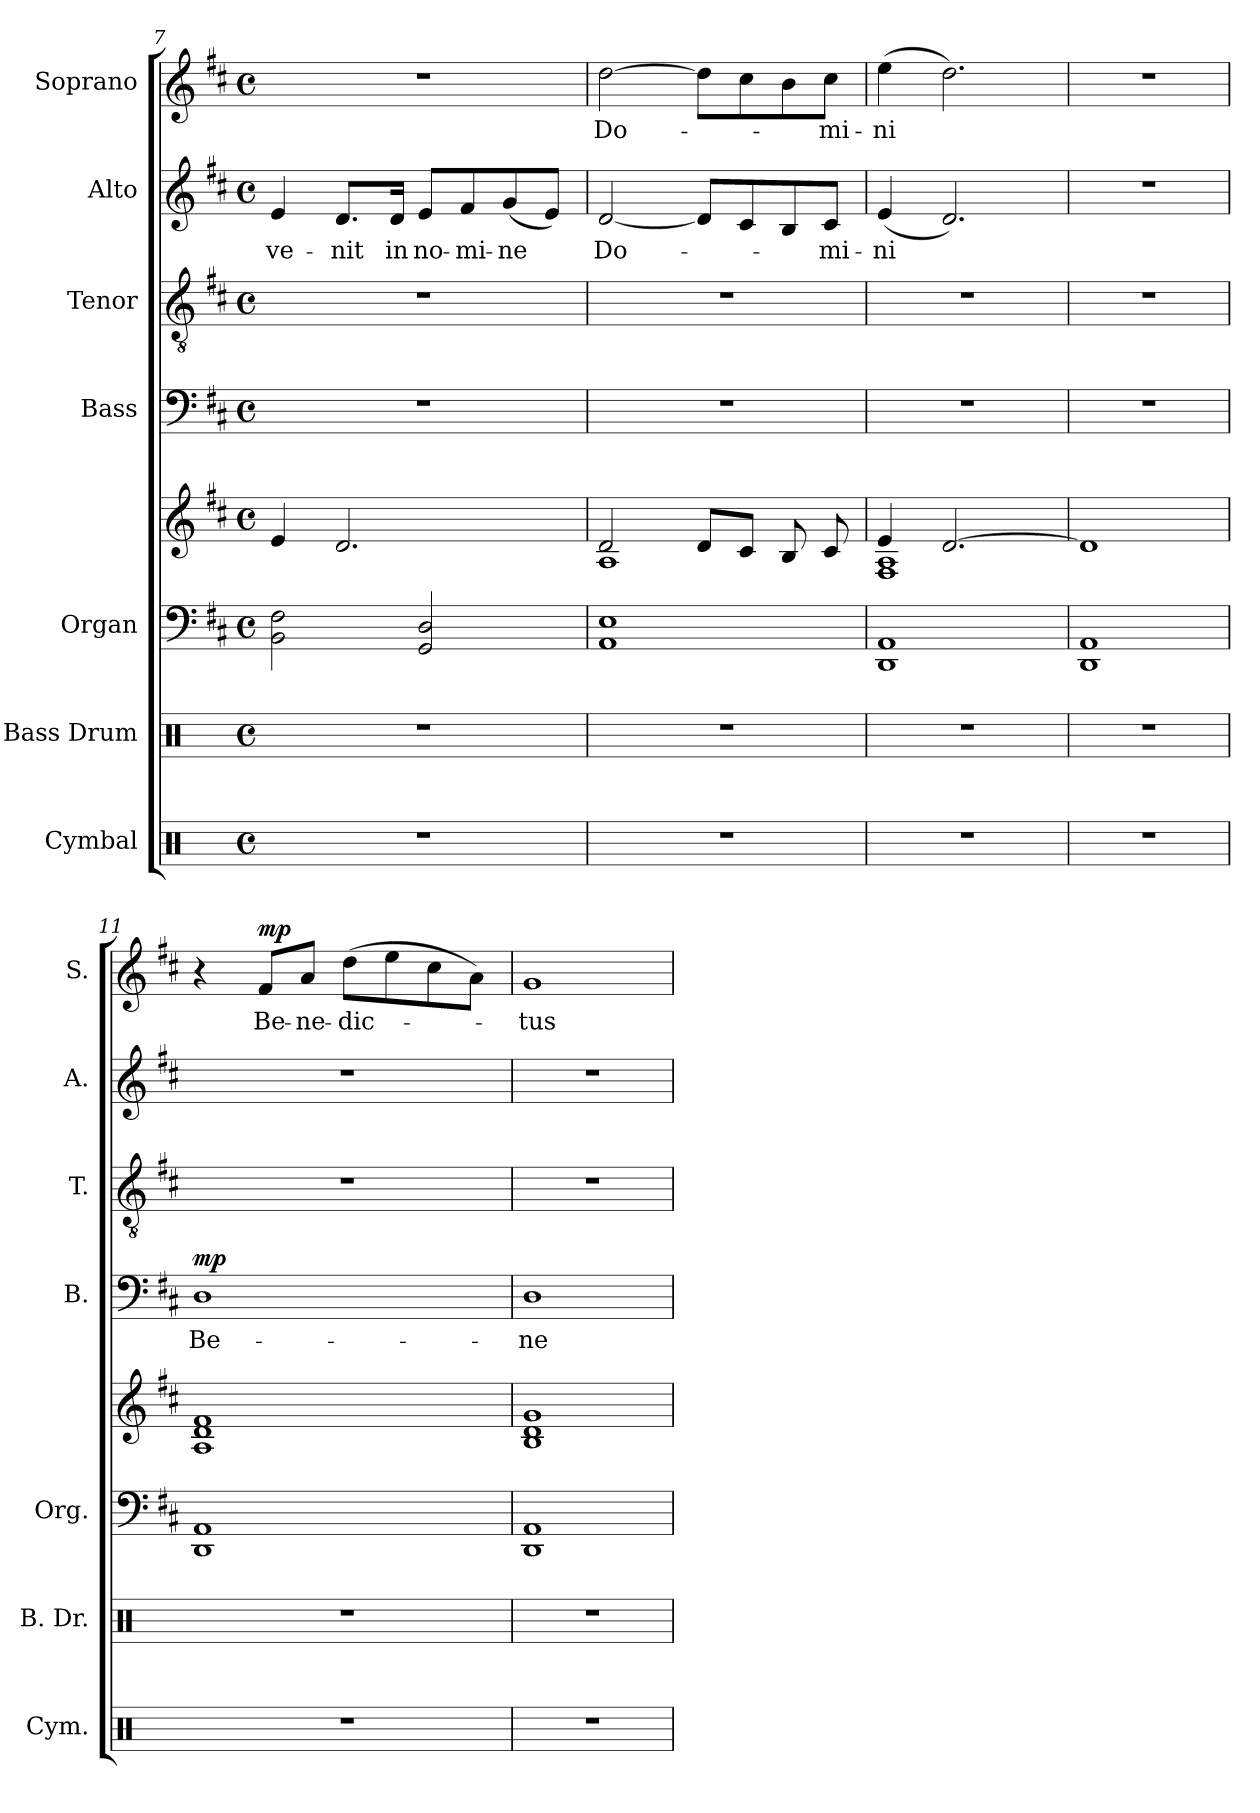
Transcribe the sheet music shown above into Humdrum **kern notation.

**kern	**kern	**kern	**kern	**kern	**text	**dynam	**kern	**kern	**text	**kern	**text	**dynam
*part7	*part6	*part5	*part5	*part4	*part4	*part4	*part3	*part2	*part2	*part1	*part1	*part1
*staff8	*staff7	*staff6	*staff5	*staff4	*staff4	*staff4	*staff3	*staff2	*staff2	*staff1	*staff1	*staff1
*I"Cymbal	*I"Bass Drum	*I"Organ	*	*I"Bass	*	*	*I"Tenor	*I"Alto	*	*I"Soprano	*	*
*I'Cym.	*I'B. Dr.	*I'Org.	*	*I'B.	*	*	*I'T.	*I'A.	*	*I'S.	*	*
!!LO:LB:g=z
*clefX	*clefX	*clefF4	*clefG2	*clefF4	*	*	*clefGv2	*clefG2	*	*clefG2	*	*
*k[]	*k[]	*k[f#c#]	*k[f#c#]	*k[f#c#]	*	*	*k[f#c#]	*k[f#c#]	*	*k[f#c#]	*	*
*M4/4	*M4/4	*M4/4	*M4/4	*M4/4	*	*	*M4/4	*M4/4	*	*M4/4	*	*
*met(c)	*met(c)	*met(c)	*met(c)	*met(c)	*	*	*met(c)	*met(c)	*	*met(c)	*	*
=7	=7	=7	=7	=7	=7	=7	=7	=7	=7	=7	=7	=7
!	!	!	!	!	!	!	!	!	!LO:LY:b	!	!	!
1r	1r	2BB\ 2F#\	4e/	1r	.	.	1r	4e/	ve-	1r	.	.
!	!	!	!	!	!	!	!	!	!LO:LY:b	!	!	!
.	.	.	2.d/	.	.	.	.	8.d/L	-nit	.	.	.
!	!	!	!	!	!	!	!	!	!LO:LY:b	!	!	!
.	.	.	.	.	.	.	.	16d/Jk	in	.	.	.
!	!	!	!	!	!	!	!	!	!LO:LY:b	!	!	!
.	.	2GG/ 2D/	.	.	.	.	.	8e/L	no-	.	.	.
!	!	!	!	!	!	!	!	!	!LO:LY:b	!	!	!
.	.	.	.	.	.	.	.	8f#/	-mi-	.	.	.
!	!	!	!	!	!	!	!	!	!LO:LY:b	!	!	!
.	.	.	.	.	.	.	.	(8g/	-ne	.	.	.
.	.	.	.	.	.	.	.	8e/J)	.	.	.	.
=8	=8	=8	=8	=8	=8	=8	=8	=8	=8	=8	=8	=8
*	*	*	*^	*	*	*	*	*	*	*	*	*
!	!	!	!	!	!	!	!	!	!	!LO:LY:b	!	!LO:LY:b	!
1r	1r	1AA 1E	2d/	1A	1r	.	.	1r	[2d/	Do-	[2dd\	Do-	.
.	.	.	8d/L	.	.	.	.	.	8d/L]	.	8dd\L]	.	.
.	.	.	8c#/J	.	.	.	.	.	8c#/	.	8cc#\	.	.
.	.	.	8B/	.	.	.	.	.	8B/	.	8b\	.	.
!	!	!	!	!	!	!	!	!	!	!LO:LY:b	!	!LO:LY:b	!
.	.	.	8c#/	.	.	.	.	.	8c#/J	-mi-	8cc#\J	-mi-	.
=9	=9	=9	=9	=9	=9	=9	=9	=9	=9	=9	=9	=9	=9
!	!	!	!	!	!	!	!	!	!	!LO:LY:b	!	!LO:LY:b	!
1r	1r	1DD 1AA	4e/	1F# 1A	1r	.	.	1r	(4e/	-ni	(4ee\	-ni	.
.	.	.	[2.d/	.	.	.	.	.	2.d/)	.	2.dd\)	.	.
*	*	*	*v	*v	*	*	*	*	*	*	*	*	*
=10	=10	=10	=10	=10	=10	=10	=10	=10	=10	=10	=10	=10
1r	1r	1DD 1AA	1d]	1r	.	.	1r	1r	.	1r	.	.
=11	=11	=11	=11	=11	=11	=11	=11	=11	=11	=11	=11	=11
!	!	!	!	!	!LO:LY:b	!LO:DY:b	!	!	!	!	!	!
1r	1r	1DD 1AA	1A 1d 1f#	1D	Be-	mp	1r	1r	.	4r	.	.
!	!	!	!	!	!	!	!	!	!	!	!LO:LY:b	!LO:DY:b
.	.	.	.	.	.	.	.	.	.	8f#/L	Be-	mp
!	!	!	!	!	!	!	!	!	!	!	!LO:LY:b	!
.	.	.	.	.	.	.	.	.	.	8a/J	-ne-	.
!	!	!	!	!	!	!	!	!	!	!	!LO:LY:b	!
.	.	.	.	.	.	.	.	.	.	(8dd\L	-dic-	.
.	.	.	.	.	.	.	.	.	.	8ee\	.	.
.	.	.	.	.	.	.	.	.	.	8cc#\	.	.
.	.	.	.	.	.	.	.	.	.	8a\J)	.	.
=12	=12	=12	=12	=12	=12	=12	=12	=12	=12	=12	=12	=12
!	!	!	!	!	!LO:LY:b	!	!	!	!	!	!LO:LY:b	!
1r	1r	1DD 1AA	1B 1d 1g	1D	-ne-	.	1r	1r	.	1g	-tus	.
=	=	=	=	=	=	=	=	=	=	=	=	=
*-	*-	*-	*-	*-	*-	*-	*-	*-	*-	*-	*-	*-
